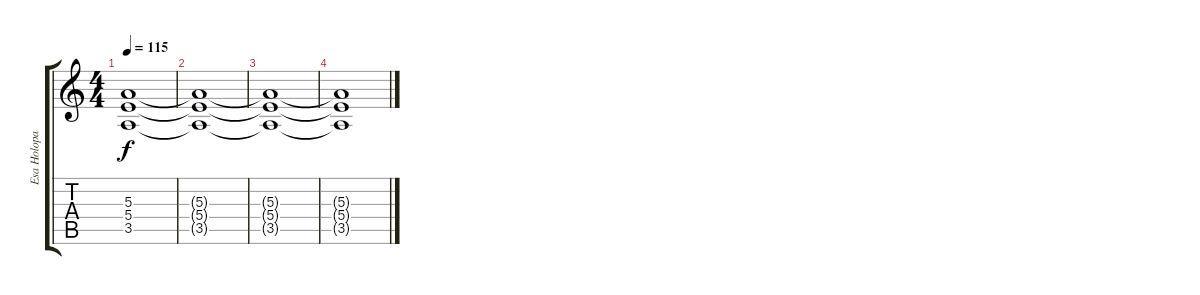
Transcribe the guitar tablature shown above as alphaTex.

\track ("Esa Holopainen" "Esa Holopa") {instrument distortionguitar}
\staff {score tabs}
\tuning (Db4 Ab3 E3 B2 Gb2 Db2) {hide}
\ts (4 4)
\tempo 115
\clef g2
\ks c
(5.3 5.4 3.5).1{dy f} |
(5.3{t} 5.4{t} 3.5{t}).1 |
(5.3{t} 5.4{t} 3.5{t}).1 |
(5.3{t} 5.4{t} 3.5{t}).1
